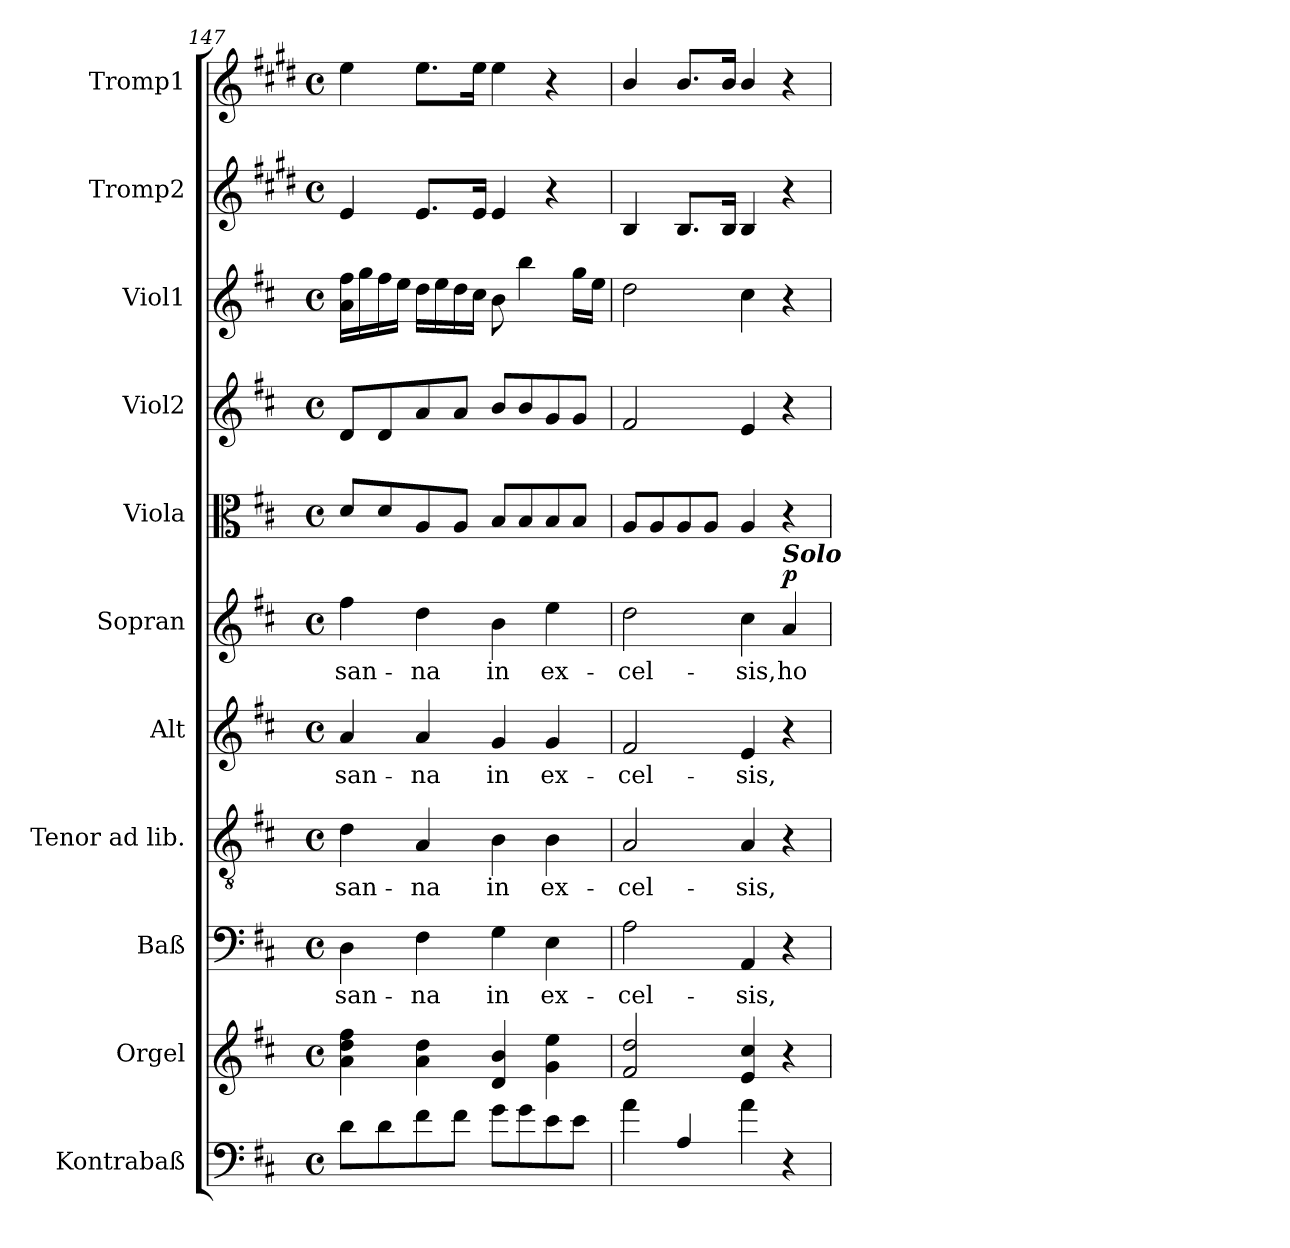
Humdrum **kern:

**kern	**kern	**kern	**text	**kern	**text	**kern	**text	**kern	**text	**dynam	**kern	**kern	**kern	**kern	**kern
*part11	*part10	*part9	*part9	*part8	*part8	*part7	*part7	*part6	*part6	*part6	*part5	*part4	*part3	*part2	*part1
*staff11	*staff10	*staff9	*staff9	*staff8	*staff8	*staff7	*staff7	*staff6	*staff6	*staff6	*staff5	*staff4	*staff3	*staff2	*staff1
*I"Kontrabaß	*I"Orgel	*I"Baß	*	*I"Tenor ad lib.	*	*I"Alt	*	*I"Sopran	*	*	*I"Viola	*I"Viol2	*I"Viol1	*I"Tromp2	*I"Tromp1
*	*	*	*	*	*	*	*	*	*	*	*I'Vla	*	*	*	*
*clefF4	*clefG2	*clefF4	*	*clefGv2	*	*clefG2	*	*clefG2	*	*	*clefC3	*clefG2	*clefG2	*clefG2	*clefG2
*ITrd7c12	*	*	*	*	*	*	*	*	*	*	*	*	*	*ITrd1c2	*ITrd1c2
*k[f#c#]	*k[f#c#]	*k[f#c#]	*	*k[f#c#]	*	*k[f#c#]	*	*k[f#c#]	*	*	*k[f#c#]	*k[f#c#]	*k[f#c#]	*k[f#c#]	*k[f#c#]
*D:	*D:	*D:	*	*D:	*	*D:	*	*D:	*	*	*D:	*D:	*D:	*D:	*D:
*M4/4	*M4/4	*M4/4	*	*M4/4	*	*M4/4	*	*M4/4	*	*	*M4/4	*M4/4	*M4/4	*M4/4	*M4/4
*met(c)	*met(c)	*met(c)	*	*met(c)	*	*met(c)	*	*met(c)	*	*	*met(c)	*met(c)	*met(c)	*met(c)	*met(c)
=147	=147	=147	=147	=147	=147	=147	=147	=147	=147	=147	=147	=147	=147	=147	=147
!	!	!	!LO:LY:b	!	!LO:LY:b	!	!LO:LY:b	!	!LO:LY:b	!	!	!	!	!	!
8D\L	4a\ 4dd\ 4ff#\	4D\	-san-	4d\	-san-	4a/	-san-	4ff#\	-san-	.	8d/L	8d/L	16a\ 16ff#\LL	4d/	4dd\
.	.	.	.	.	.	.	.	.	.	.	.	.	16gg\	.	.
8D\	.	.	.	.	.	.	.	.	.	.	8d/	8d/	16ff#\	.	.
.	.	.	.	.	.	.	.	.	.	.	.	.	16ee\JJ	.	.
!	!	!	!LO:LY:b	!	!LO:LY:b	!	!LO:LY:b	!	!LO:LY:b	!	!	!	!	!	!
8F#\	4a\ 4dd\	4F#\	-na	4A/	-na	4a/	-na	4dd\	-na	.	8A/	8a/	16dd\LL	8.d/L	8.dd\L
.	.	.	.	.	.	.	.	.	.	.	.	.	16ee\	.	.
8F#\J	.	.	.	.	.	.	.	.	.	.	8A/J	8a/J	16dd\	.	.
.	.	.	.	.	.	.	.	.	.	.	.	.	16cc#\JJ	16d/Jk	16dd\Jk
!	!	!	!LO:LY:b	!	!LO:LY:b	!	!LO:LY:b	!	!LO:LY:b	!	!	!	!	!	!
8G\L	4d/ 4b/	4G\	in	4B\	in	4g/	in	4b\	in	.	8B/L	8b/L	8b\	4d/	4dd\
8G\	.	.	.	.	.	.	.	.	.	.	8B/	8b/	4bb\	.	.
!	!	!	!LO:LY:b	!	!LO:LY:b	!	!LO:LY:b	!	!LO:LY:b	!	!	!	!	!	!
8E\	4g\ 4ee\	4E\	ex-	4B\	ex-	4g/	ex-	4ee\	ex-	.	8B/	8g/	.	4r	4r
8E\J	.	.	.	.	.	.	.	.	.	.	8B/J	8g/J	16gg\LL	.	.
.	.	.	.	.	.	.	.	.	.	.	.	.	16ee\JJ	.	.
=148	=148	=148	=148	=148	=148	=148	=148	=148	=148	=148	=148	=148	=148	=148	=148
!	!	!	!LO:LY:b	!	!LO:LY:b	!	!LO:LY:b	!	!LO:LY:b	!	!	!	!	!	!
4A\	2f#/ 2dd/	2A\	-cel-	2A/	-cel-	2f#/	-cel-	2dd\	-cel-	.	8A/L	2f#/	2dd\	4A/	4a/
.	.	.	.	.	.	.	.	.	.	.	8A/	.	.	.	.
4AA/	.	.	.	.	.	.	.	.	.	.	8A/	.	.	8.A/L	8.a/L
.	.	.	.	.	.	.	.	.	.	.	8A/J	.	.	.	.
.	.	.	.	.	.	.	.	.	.	.	.	.	.	16A/Jk	16a/Jk
!	!	!	!LO:LY:b	!	!LO:LY:b	!	!LO:LY:b	!	!LO:LY:b	!	!	!	!	!	!
4A\	4e/ 4cc#/	4AA/	-sis,	4A/	-sis,	4e/	-sis,	4cc#\	-sis,	.	4A/	4e/	4cc#\	4A/	4a/
!	!	!	!	!	!	!	!	!LO:TX:a:Bi:t=Solo	!	!	!	!	!	!	!
!	!	!	!	!	!	!	!	!	!LO:LY:b	!LO:DY:a	!	!	!	!	!
4r	4r	4r	.	4r	.	4r	.	4a/	ho-	p	4r	4r	4r	4r	4r
=	=	=	=	=	=	=	=	=	=	=	=	=	=	=	=
*-	*-	*-	*-	*-	*-	*-	*-	*-	*-	*-	*-	*-	*-	*-	*-
